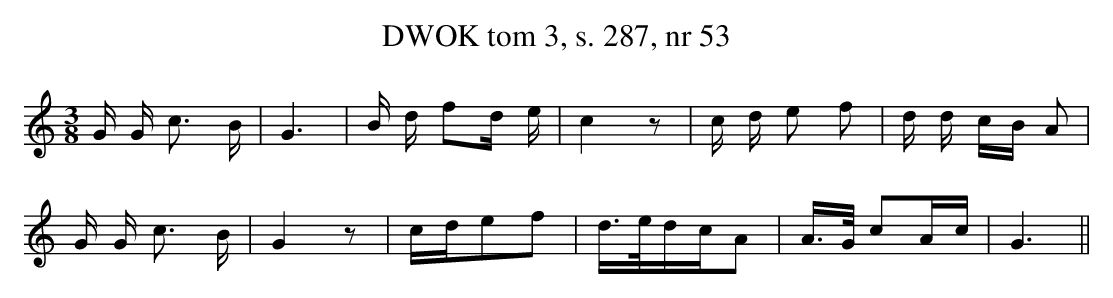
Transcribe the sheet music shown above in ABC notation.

X:1
T: DWOK tom 3, s. 287, nr 53
L: 1/16
M: 3/8
K: C
G G c3 B | G6 | B d f2d e | c4 z2 | c d e2 f2 | d d cB A2 |
G G c3 B  | G4 z2 | cde2f2 | d3/e/dcA2 | A3/G/ c2Ac | G6 ||
